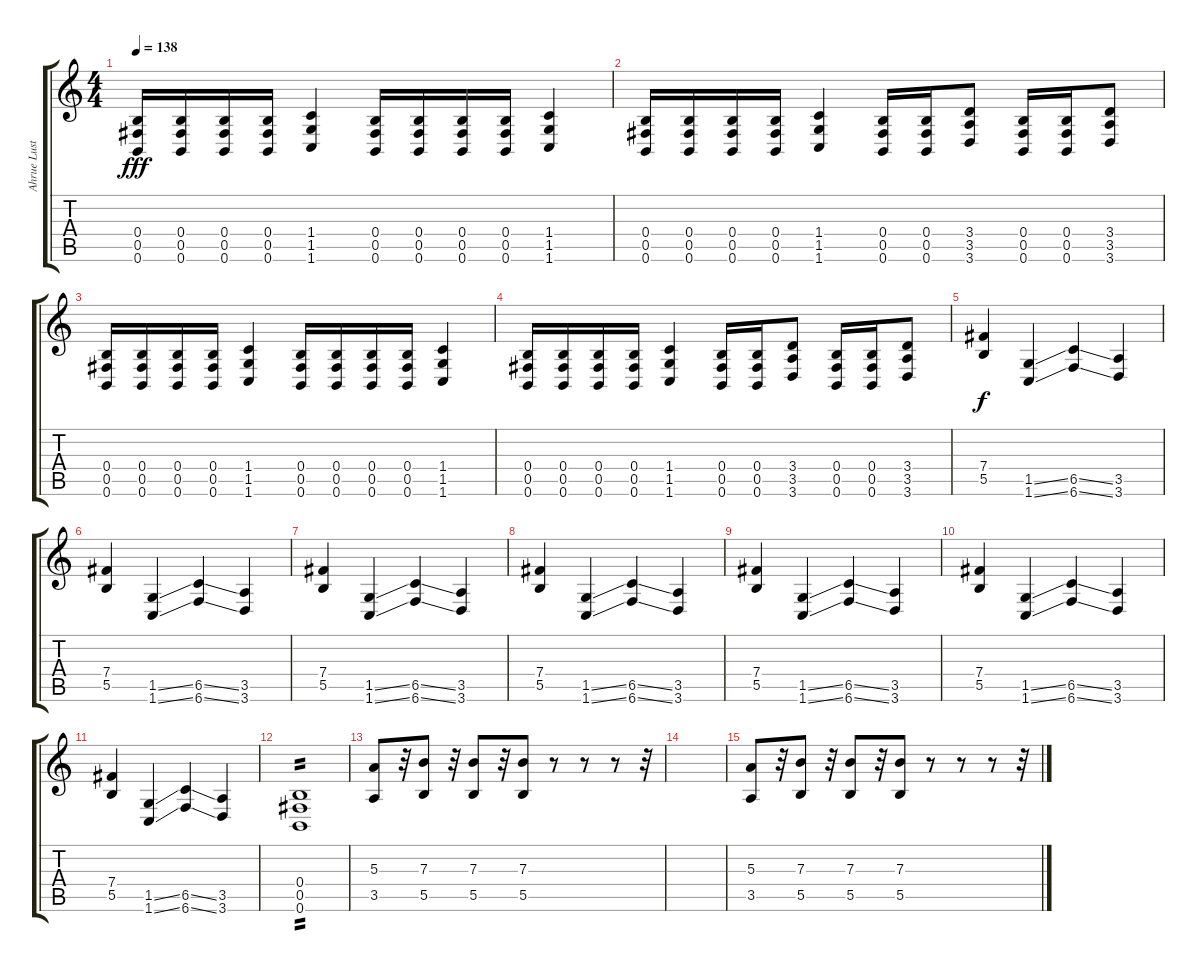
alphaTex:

\track ("Ahrue Luster" "Ahrue Lust") {instrument distortionguitar}
\staff {score tabs}
\tuning (Db4 Ab3 E3 B2 Gb2 B1) {hide}
\ts (4 4)
\tempo 138
\clef g2
\ks c
(0.4 0.5 0.6).16{dy fff} (0.4 0.5 0.6).16 (0.4 0.5 0.6).16 (0.4 0.5 0.6).16 (1.4 1.5 1.6).4 (0.4 0.5 0.6).16 (0.4 0.5 0.6).16 (0.4 0.5 0.6).16 (0.4 0.5 0.6).16 (1.4 1.5 1.6).4 |
(0.4 0.5 0.6).16 (0.4 0.5 0.6).16 (0.4 0.5 0.6).16 (0.4 0.5 0.6).16 (1.4 1.5 1.6).4 (0.4 0.5 0.6).16 (0.4 0.5 0.6).16 (3.4 3.5 3.6).8 (0.4 0.5 0.6).16 (0.4 0.5 0.6).16 (3.4 3.5 3.6).8 |
(0.4 0.5 0.6).16 (0.4 0.5 0.6).16 (0.4 0.5 0.6).16 (0.4 0.5 0.6).16 (1.4 1.5 1.6).4 (0.4 0.5 0.6).16 (0.4 0.5 0.6).16 (0.4 0.5 0.6).16 (0.4 0.5 0.6).16 (1.4 1.5 1.6).4 |
(0.4 0.5 0.6).16 (0.4 0.5 0.6).16 (0.4 0.5 0.6).16 (0.4 0.5 0.6).16 (1.4 1.5 1.6).4 (0.4 0.5 0.6).16 (0.4 0.5 0.6).16 (3.4 3.5 3.6).8 (0.4 0.5 0.6).16 (0.4 0.5 0.6).16 (3.4 3.5 3.6).8 |
(7.4 5.5).4{dy f} (1.5{ss} 1.6{ss}).4 (6.5{ss} 6.6{ss}).4 (3.5 3.6).4 |
(7.4 5.5).4 (1.5{ss} 1.6{ss}).4 (6.5{ss} 6.6{ss}).4 (3.5 3.6).4 |
(7.4 5.5).4 (1.5{ss} 1.6{ss}).4 (6.5{ss} 6.6{ss}).4 (3.5 3.6).4 |
(7.4 5.5).4 (1.5{ss} 1.6{ss}).4 (6.5{ss} 6.6{ss}).4 (3.5 3.6).4 |
(7.4 5.5).4 (1.5{ss} 1.6{ss}).4 (6.5{ss} 6.6{ss}).4 (3.5 3.6).4 |
(7.4 5.5).4 (1.5{ss} 1.6{ss}).4 (6.5{ss} 6.6{ss}).4 (3.5 3.6).4 |
(7.4 5.5).4 (1.5{ss} 1.6{ss}).4 (6.5{ss} 6.6{ss}).4 (3.5 3.6).4 |
(0.4 0.5 0.6).1{tp 2} |
(5.3 3.5).8 r.32 (7.3 5.5).8 r.32 (7.3 5.5).8 r.32 (7.3 5.5).8 r.8 r.8 r.8 r.32 |
|
(5.3 3.5).8 r.32 (7.3 5.5).8 r.32 (7.3 5.5).8 r.32 (7.3 5.5).8 r.8 r.8 r.8 r.32
